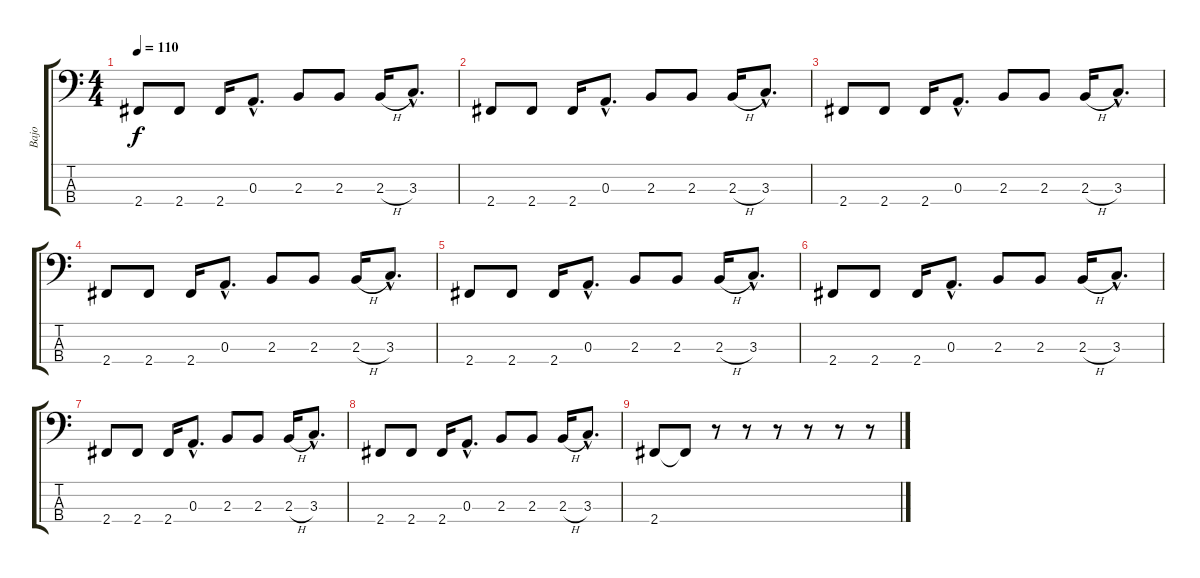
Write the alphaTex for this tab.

\track ("Bajo" "Bajo") {instrument electricbasspick}
\staff {score tabs}
\tuning (G2 D2 A1 E1) {hide}
\ts (4 4)
\tempo 110
\clef f4
\ks c
2.4.8{dy f} 2.4.8 2.4.16 0.3{hac}.8{d} 2.3.8 2.3.8 2.3{h}.16 3.3{hac}.8{d} |
2.4.8 2.4.8 2.4.16 0.3{hac}.8{d} 2.3.8 2.3.8 2.3{h}.16 3.3{hac}.8{d} |
2.4.8 2.4.8 2.4.16 0.3{hac}.8{d} 2.3.8 2.3.8 2.3{h}.16 3.3{hac}.8{d} |
2.4.8 2.4.8 2.4.16 0.3{hac}.8{d} 2.3.8 2.3.8 2.3{h}.16 3.3{hac}.8{d} |
2.4.8 2.4.8 2.4.16 0.3{hac}.8{d} 2.3.8 2.3.8 2.3{h}.16 3.3{hac}.8{d} |
2.4.8 2.4.8 2.4.16 0.3{hac}.8{d} 2.3.8 2.3.8 2.3{h}.16 3.3{hac}.8{d} |
2.4.8 2.4.8 2.4.16 0.3{hac}.8{d} 2.3.8 2.3.8 2.3{h}.16 3.3{hac}.8{d} |
2.4.8 2.4.8 2.4.16 0.3{hac}.8{d} 2.3.8 2.3.8 2.3{h}.16 3.3{hac}.8{d} |
2.4.8 2.4{t}.8 r.8 r.8 r.8 r.8 r.8 r.8
